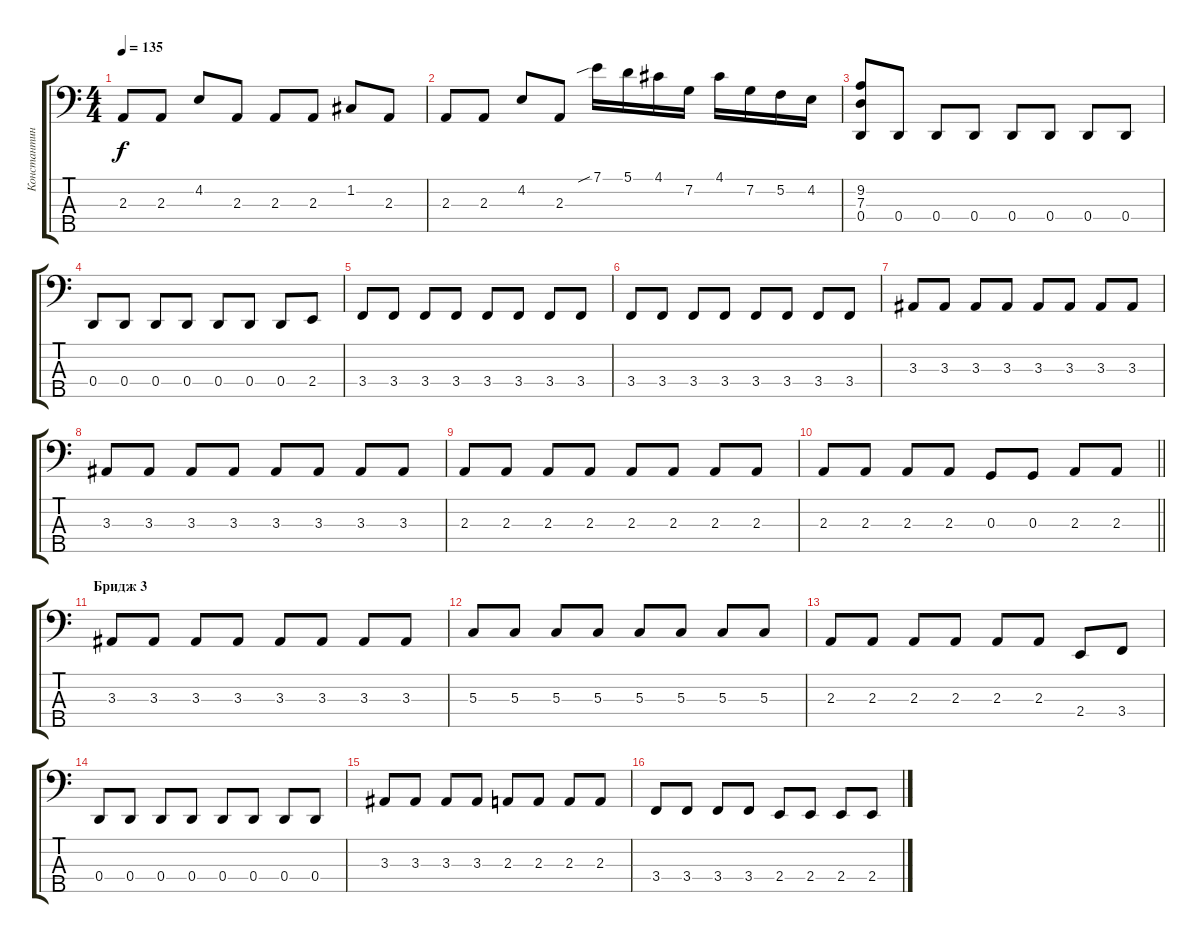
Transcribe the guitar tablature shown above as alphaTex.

\track ("Константин Седельников" "Константин") {instrument electricbassfinger}
\staff {score tabs}
\tuning (A2 C2 G1 D1 A0) {hide}
\ts (4 4)
\tempo 135
\clef f4
\ks c
2.3.8{dy f} 2.3.8 4.2.8 2.3.8 2.3.8 2.3.8 1.2.8 2.3.8 |
2.3.8 2.3.8 4.2.8 2.3.8 7.1{sib}.16 5.1.16 4.1.16 7.2.16 4.1.16 7.2.16 5.2.16 4.2.16 |
(9.2 7.3 0.4).8 0.4.8 0.4.8 0.4.8 0.4.8 0.4.8 0.4.8 0.4.8 |
0.4.8 0.4.8 0.4.8 0.4.8 0.4.8 0.4.8 0.4.8 2.4.8 |
3.4.8 3.4.8 3.4.8 3.4.8 3.4.8 3.4.8 3.4.8 3.4.8 |
3.4.8 3.4.8 3.4.8 3.4.8 3.4.8 3.4.8 3.4.8 3.4.8 |
3.3.8 3.3.8 3.3.8 3.3.8 3.3.8 3.3.8 3.3.8 3.3.8 |
3.3.8 3.3.8 3.3.8 3.3.8 3.3.8 3.3.8 3.3.8 3.3.8 |
2.3.8 2.3.8 2.3.8 2.3.8 2.3.8 2.3.8 2.3.8 2.3.8 |
\barLineRight lightlight
2.3.8 2.3.8 2.3.8 2.3.8 0.3.8 0.3.8 2.3.8 2.3.8 |
\section ("" "Бридж 3")
3.3.8 3.3.8 3.3.8 3.3.8 3.3.8 3.3.8 3.3.8 3.3.8 |
5.3.8 5.3.8 5.3.8 5.3.8 5.3.8 5.3.8 5.3.8 5.3.8 |
2.3.8 2.3.8 2.3.8 2.3.8 2.3.8 2.3.8 2.4.8 3.4.8 |
0.4.8 0.4.8 0.4.8 0.4.8 0.4.8 0.4.8 0.4.8 0.4.8 |
3.3.8 3.3.8 3.3.8 3.3.8 2.3.8 2.3.8 2.3.8 2.3.8 |
3.4.8 3.4.8 3.4.8 3.4.8 2.4.8 2.4.8 2.4.8 2.4.8
